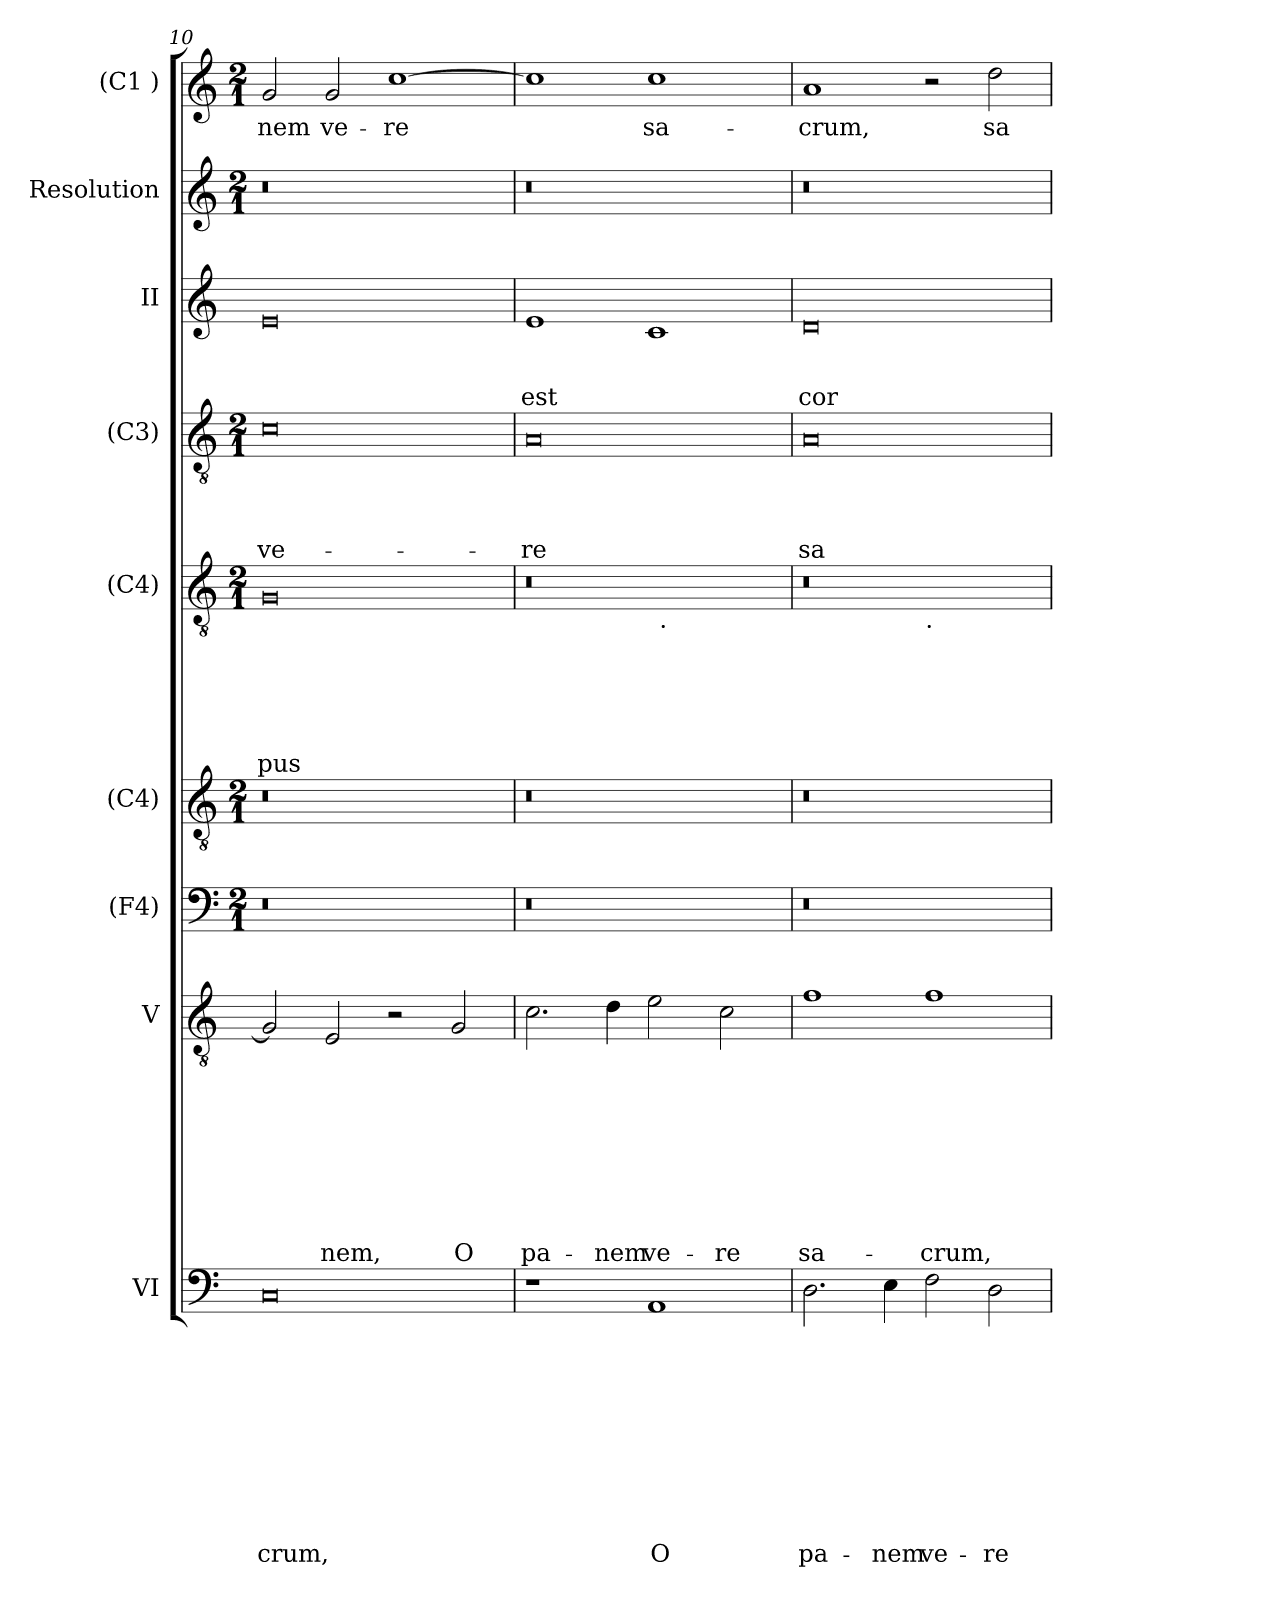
**kern	**text	**text	**text	**text	**text	**text	**text	**text	**text	**text	**kern	**text	**text	**text	**text	**text	**text	**text	**text	**text	**kern	**kern	**kern	**text	**text	**text	**text	**text	**text	**kern	**text	**text	**text	**text	**kern	**text	**text	**text	**kern	**kern	**text
*part9	*part9	*part9	*part9	*part9	*part9	*part9	*part9	*part9	*part9	*part9	*part8	*part8	*part8	*part8	*part8	*part8	*part8	*part8	*part8	*part8	*part7	*part6	*part5	*part5	*part5	*part5	*part5	*part5	*part5	*part4	*part4	*part4	*part4	*part4	*part3	*part3	*part3	*part3	*part2	*part1	*part1
*staff9	*staff9	*staff9	*staff9	*staff9	*staff9	*staff9	*staff9	*staff9	*staff9	*staff9	*staff8	*staff8	*staff8	*staff8	*staff8	*staff8	*staff8	*staff8	*staff8	*staff8	*staff7	*staff6	*staff5	*staff5	*staff5	*staff5	*staff5	*staff5	*staff5	*staff4	*staff4	*staff4	*staff4	*staff4	*staff3	*staff3	*staff3	*staff3	*staff2	*staff1	*staff1
*I"VI	*	*	*	*	*	*	*	*	*	*	*I"V	*	*	*	*	*	*	*	*	*	*I"(F4)	*I"(C4)	*I"(C4)	*	*	*	*	*	*	*I"(C3)	*	*	*	*	*I"II	*	*	*	*I"Resolution	*I"(C1 )	*
*I'VI	*	*	*	*	*	*	*	*	*	*	*I'V	*	*	*	*	*	*	*	*	*	*	*	*	*	*	*	*	*	*	*	*	*	*	*	*I'II	*	*	*	*	*	*
*clefF4	*	*	*	*	*	*	*	*	*	*	*clefGv2	*	*	*	*	*	*	*	*	*	*clefF4	*clefGv2	*clefGv2	*	*	*	*	*	*	*clefGv2	*	*	*	*	*clefG2	*	*	*	*clefG2	*clefG2	*
*k[]	*	*	*	*	*	*	*	*	*	*	*k[]	*	*	*	*	*	*	*	*	*	*k[]	*k[]	*k[]	*	*	*	*	*	*	*k[]	*	*	*	*	*k[]	*	*	*	*k[]	*k[]	*
*C:	*	*	*	*	*	*	*	*	*	*	*C:	*	*	*	*	*	*	*	*	*	*C:	*C:	*C:	*	*	*	*	*	*	*C:	*	*	*	*	*C:	*	*	*	*C:	*C:	*
*	*	*	*	*	*	*	*	*	*	*	*	*	*	*	*	*	*	*	*	*	*M2/1	*M2/1	*M2/1	*	*	*	*	*	*	*M2/1	*	*	*	*	*	*	*	*	*M2/1	*M2/1	*
=10	=10	=10	=10	=10	=10	=10	=10	=10	=10	=10	=10	=10	=10	=10	=10	=10	=10	=10	=10	=10	=10	=10	=10	=10	=10	=10	=10	=10	=10	=10	=10	=10	=10	=10	=10	=10	=10	=10	=10	=10	=10
!	!	!	!	!	!	!	!	!	!	!LO:LY:b	!	!	!	!	!	!	!	!	!	!	!	!	!	!	!	!	!	!	!LO:LY:b	!	!	!	!	!LO:LY:b:rj	!	!	!	!	!	!	!LO:LY:b
0C	.	.	.	.	.	.	.	.	.	-crum,	2G/]	.	.	.	.	.	.	.	.	.	0r	0r	0G	.	.	.	.	.	-pus	0c	.	.	.	ve-	0e	.	.	.	0r	2g/	-nem
!	!	!	!	!	!	!	!	!	!	!	!	!	!	!	!	!	!	!	!	!LO:LY:b	!	!	!	!	!	!	!	!	!	!	!	!	!	!	!	!	!	!	!	!	!LO:LY:b
.	.	.	.	.	.	.	.	.	.	.	2E/	.	.	.	.	.	.	.	.	-nem,	.	.	.	.	.	.	.	.	.	.	.	.	.	.	.	.	.	.	.	2g/	ve-
!	!	!	!	!	!	!	!	!	!	!	!	!	!	!	!	!	!	!	!	!	!	!	!	!	!	!	!	!	!	!	!	!	!	!	!	!	!	!	!	!	!LO:LY:b
.	.	.	.	.	.	.	.	.	.	.	2r	.	.	.	.	.	.	.	.	.	.	.	.	.	.	.	.	.	.	.	.	.	.	.	.	.	.	.	.	[<1cc	-re
!	!	!	!	!	!	!	!	!	!	!	!	!	!	!	!	!	!	!	!	!LO:LY:b	!	!	!	!	!	!	!	!	!	!	!	!	!	!	!	!	!	!	!	!	!
.	.	.	.	.	.	.	.	.	.	.	2G/	.	.	.	.	.	.	.	.	O	.	.	.	.	.	.	.	.	.	.	.	.	.	.	.	.	.	.	.	.	.
!!LO:LB:g=z
=11	=11	=11	=11	=11	=11	=11	=11	=11	=11	=11	=11	=11	=11	=11	=11	=11	=11	=11	=11	=11	=11	=11	=11	=11	=11	=11	=11	=11	=11	=11	=11	=11	=11	=11	=11	=11	=11	=11	=11	=11	=11
!	!	!	!	!	!	!	!	!	!	!	!	!	!	!	!	!	!	!	!	!LO:LY:b	!	!	!	!	!	!	!	!	!	!	!	!	!	!LO:LY:b:rj	!	!	!	!LO:LY:b	!	!	!
*	*	*	*	*	*	*	*	*	*	*	*	*	*	*	*	*	*	*	*	*	*	*	*^	*	*	*	*	*	*	*	*	*	*	*	*	*	*	*	*	*	*
1r	.	.	.	.	.	.	.	.	.	.	2.c\	.	.	.	.	.	.	.	.	pa-	0r	0r	0r	1ryy	.	.	.	.	.	.	0A	.	.	.	-re	1e	.	.	est	0r	1cc]	.
!	!	!	!	!	!	!	!	!	!	!	!	!	!	!	!	!	!	!	!	!LO:LY:b	!	!	!	!	!	!	!	!	!	!	!	!	!	!	!	!	!	!	!	!	!	!
.	.	.	.	.	.	.	.	.	.	.	4d\	.	.	.	.	.	.	.	.	-nem	.	.	.	.	.	.	.	.	.	.	.	.	.	.	.	.	.	.	.	.	.	.
!	!	!	!	!	!	!	!	!	!	!LO:LY:b	!	!	!	!	!	!	!	!	!	!LO:LY:b	!	!	!	!	!	!	!	!	!	!	!	!	!	!	!	!	!	!	!	!	!	!LO:LY:b
1AA	.	.	.	.	.	.	.	.	.	O	2e\	.	.	.	.	.	.	.	.	ve-	.	.	.	32ryy	.	.	.	.	.	.	.	.	.	.	.	1c	.	.	.	.	1cc	sa-
!	!	!	!	!	!	!	!	!	!	!	!	!	!	!	!	!	!	!	!	!	!	!	!	!LO:TX:b:t=.	!	!	!	!	!	!	!	!	!	!	!	!	!	!	!	!	!	!
.	.	.	.	.	.	.	.	.	.	.	.	.	.	.	.	.	.	.	.	.	.	.	.	2ryy	.	.	.	.	.	.	.	.	.	.	.	.	.	.	.	.	.	.
!	!	!	!	!	!	!	!	!	!	!	!	!	!	!	!	!	!	!	!	!LO:LY:b	!	!	!	!	!	!	!	!	!	!	!	!	!	!	!	!	!	!	!	!	!	!
.	.	.	.	.	.	.	.	.	.	.	2c\	.	.	.	.	.	.	.	.	-re	.	.	.	.	.	.	.	.	.	.	.	.	.	.	.	.	.	.	.	.	.	.
.	.	.	.	.	.	.	.	.	.	.	.	.	.	.	.	.	.	.	.	.	.	.	.	4...ryy	.	.	.	.	.	.	.	.	.	.	.	.	.	.	.	.	.	.
=12	=12	=12	=12	=12	=12	=12	=12	=12	=12	=12	=12	=12	=12	=12	=12	=12	=12	=12	=12	=12	=12	=12	=12	=12	=12	=12	=12	=12	=12	=12	=12	=12	=12	=12	=12	=12	=12	=12	=12	=12	=12	=12
!	!	!	!	!	!	!	!	!	!	!LO:LY:b	!	!	!	!	!	!	!	!	!	!LO:LY:b	!	!	!	!	!	!	!	!	!	!	!	!	!	!	!LO:LY:b:rj	!	!	!	!LO:LY:b	!	!	!LO:LY:b
2.D\	.	.	.	.	.	.	.	.	.	pa-	1f	.	.	.	.	.	.	.	.	sa-	0r	0r	0r	1ryy	.	.	.	.	.	.	0A	.	.	.	sa-	0d	.	.	cor-	0r	1a	-crum,
!	!	!	!	!	!	!	!	!	!	!LO:LY:b	!	!	!	!	!	!	!	!	!	!	!	!	!	!	!	!	!	!	!	!	!	!	!	!	!	!	!	!	!	!	!	!
4E\	.	.	.	.	.	.	.	.	.	-nem	.	.	.	.	.	.	.	.	.	.	.	.	.	.	.	.	.	.	.	.	.	.	.	.	.	.	.	.	.	.	.	.
!	!	!	!	!	!	!	!	!	!	!	!	!	!	!	!	!	!	!	!	!	!	!	!	!LO:TX:b:t=.	!	!	!	!	!	!	!	!	!	!	!	!	!	!	!	!	!	!
!	!	!	!	!	!	!	!	!	!	!LO:LY:b	!	!	!	!	!	!	!	!	!	!LO:LY:b	!	!	!	!	!	!	!	!	!	!	!	!	!	!	!	!	!	!	!	!	!	!
2F\	.	.	.	.	.	.	.	.	.	ve-	1f	.	.	.	.	.	.	.	.	-crum,	.	.	.	1ryy	.	.	.	.	.	.	.	.	.	.	.	.	.	.	.	.	2r	.
!	!	!	!	!	!	!	!	!	!	!LO:LY:b	!	!	!	!	!	!	!	!	!	!	!	!	!	!	!	!	!	!	!	!	!	!	!	!	!	!	!	!	!	!	!	!LO:LY:b
2D\	.	.	.	.	.	.	.	.	.	-re	.	.	.	.	.	.	.	.	.	.	.	.	.	.	.	.	.	.	.	.	.	.	.	.	.	.	.	.	.	.	[>2dd\	sa-
*	*	*	*	*	*	*	*	*	*	*	*	*	*	*	*	*	*	*	*	*	*	*	*v	*v	*	*	*	*	*	*	*	*	*	*	*	*	*	*	*	*	*	*
=	=	=	=	=	=	=	=	=	=	=	=	=	=	=	=	=	=	=	=	=	=	=	=	=	=	=	=	=	=	=	=	=	=	=	=	=	=	=	=	=	=
*-	*-	*-	*-	*-	*-	*-	*-	*-	*-	*-	*-	*-	*-	*-	*-	*-	*-	*-	*-	*-	*-	*-	*-	*-	*-	*-	*-	*-	*-	*-	*-	*-	*-	*-	*-	*-	*-	*-	*-	*-	*-
